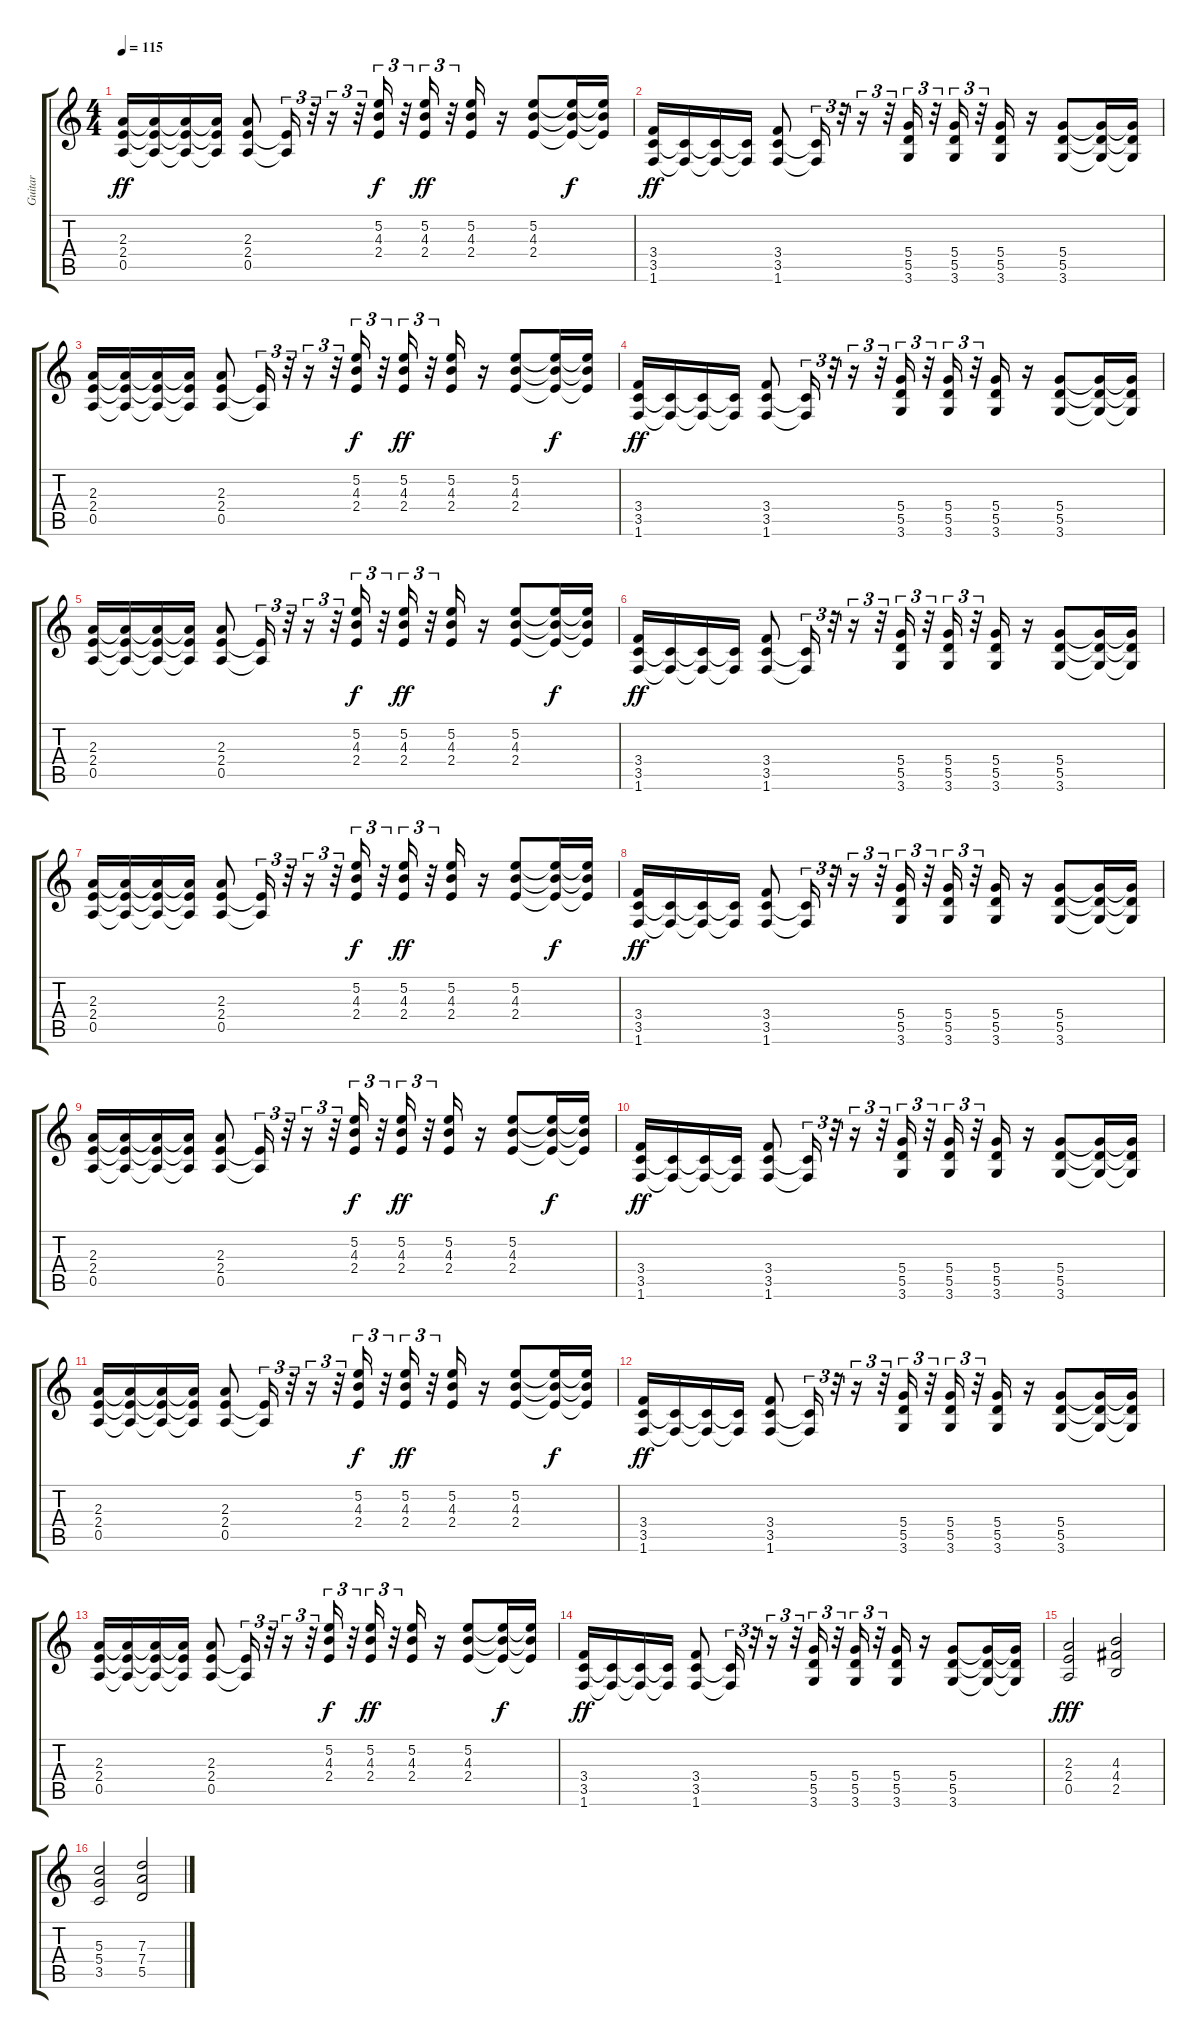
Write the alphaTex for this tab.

\track ("Guitar" "Guitar") {instrument electricguitarclean}
\staff {score tabs}
\tuning (E4 B3 G3 D3 A2 E2) {hide}
\ts (4 4)
\tempo 115
\clef g2
\ks c
(2.3 2.4 0.5).16{dy ff} (2.3{t} 2.4{t} 0.5{t}).16 (2.3{t} 2.4{t} 0.5{t}).16 (2.3{t} 2.4{t} 0.5{t}).16 (2.3 2.4 0.5).8 (2.4{t} 0.5{t}).16{tu (3 2)} r.32{tu (3 2)} r.16{tu (3 2)} r.32{tu (3 2)} (5.2 4.3 2.4).16{tu (3 2) dy f} r.32{tu (3 2)} (5.2 4.3 2.4).16{tu (3 2) dy ff} r.32{tu (3 2)} (5.2 4.3 2.4).16 r.16 (5.2 4.3 2.4).8 (5.2{t} 4.3{t} 2.4{t}).16{dy f} (5.2{t} 4.3{t} 2.4{t}).16 |
(3.4 3.5 1.6).16{dy ff} (3.5{t} 1.6{t}).16 (3.5{t} 1.6{t}).16 (3.5{t} 1.6{t}).16 (3.4 3.5 1.6).8 (3.5{t} 1.6{t}).16{tu (3 2)} r.32{tu (3 2)} r.16{tu (3 2)} r.32{tu (3 2)} (5.4 5.5 3.6).16{tu (3 2)} r.32{tu (3 2)} (5.4 5.5 3.6).16{tu (3 2)} r.32{tu (3 2)} (5.4 5.5 3.6).16 r.16 (5.4 5.5 3.6).8 (5.4{t} 5.5{t} 3.6{t}).16 (5.4{t} 5.5{t} 3.6{t}).16 |
(2.3 2.4 0.5).16 (2.3{t} 2.4{t} 0.5{t}).16 (2.3{t} 2.4{t} 0.5{t}).16 (2.3{t} 2.4{t} 0.5{t}).16 (2.3 2.4 0.5).8 (2.4{t} 0.5{t}).16{tu (3 2)} r.32{tu (3 2)} r.16{tu (3 2)} r.32{tu (3 2)} (5.2 4.3 2.4).16{tu (3 2) dy f} r.32{tu (3 2)} (5.2 4.3 2.4).16{tu (3 2) dy ff} r.32{tu (3 2)} (5.2 4.3 2.4).16 r.16 (5.2 4.3 2.4).8 (5.2{t} 4.3{t} 2.4{t}).16{dy f} (5.2{t} 4.3{t} 2.4{t}).16 |
(3.4 3.5 1.6).16{dy ff} (3.5{t} 1.6{t}).16 (3.5{t} 1.6{t}).16 (3.5{t} 1.6{t}).16 (3.4 3.5 1.6).8 (3.5{t} 1.6{t}).16{tu (3 2)} r.32{tu (3 2)} r.16{tu (3 2)} r.32{tu (3 2)} (5.4 5.5 3.6).16{tu (3 2)} r.32{tu (3 2)} (5.4 5.5 3.6).16{tu (3 2)} r.32{tu (3 2)} (5.4 5.5 3.6).16 r.16 (5.4 5.5 3.6).8 (5.4{t} 5.5{t} 3.6{t}).16 (5.4{t} 5.5{t} 3.6{t}).16 |
(2.3 2.4 0.5).16 (2.3{t} 2.4{t} 0.5{t}).16 (2.3{t} 2.4{t} 0.5{t}).16 (2.3{t} 2.4{t} 0.5{t}).16 (2.3 2.4 0.5).8 (2.4{t} 0.5{t}).16{tu (3 2)} r.32{tu (3 2)} r.16{tu (3 2)} r.32{tu (3 2)} (5.2 4.3 2.4).16{tu (3 2) dy f} r.32{tu (3 2)} (5.2 4.3 2.4).16{tu (3 2) dy ff} r.32{tu (3 2)} (5.2 4.3 2.4).16 r.16 (5.2 4.3 2.4).8 (5.2{t} 4.3{t} 2.4{t}).16{dy f} (5.2{t} 4.3{t} 2.4{t}).16 |
(3.4 3.5 1.6).16{dy ff} (3.5{t} 1.6{t}).16 (3.5{t} 1.6{t}).16 (3.5{t} 1.6{t}).16 (3.4 3.5 1.6).8 (3.5{t} 1.6{t}).16{tu (3 2)} r.32{tu (3 2)} r.16{tu (3 2)} r.32{tu (3 2)} (5.4 5.5 3.6).16{tu (3 2)} r.32{tu (3 2)} (5.4 5.5 3.6).16{tu (3 2)} r.32{tu (3 2)} (5.4 5.5 3.6).16 r.16 (5.4 5.5 3.6).8 (5.4{t} 5.5{t} 3.6{t}).16 (5.4{t} 5.5{t} 3.6{t}).16 |
(2.3 2.4 0.5).16 (2.3{t} 2.4{t} 0.5{t}).16 (2.3{t} 2.4{t} 0.5{t}).16 (2.3{t} 2.4{t} 0.5{t}).16 (2.3 2.4 0.5).8 (2.4{t} 0.5{t}).16{tu (3 2)} r.32{tu (3 2)} r.16{tu (3 2)} r.32{tu (3 2)} (5.2 4.3 2.4).16{tu (3 2) dy f} r.32{tu (3 2)} (5.2 4.3 2.4).16{tu (3 2) dy ff} r.32{tu (3 2)} (5.2 4.3 2.4).16 r.16 (5.2 4.3 2.4).8 (5.2{t} 4.3{t} 2.4{t}).16{dy f} (5.2{t} 4.3{t} 2.4{t}).16 |
(3.4 3.5 1.6).16{dy ff} (3.5{t} 1.6{t}).16 (3.5{t} 1.6{t}).16 (3.5{t} 1.6{t}).16 (3.4 3.5 1.6).8 (3.5{t} 1.6{t}).16{tu (3 2)} r.32{tu (3 2)} r.16{tu (3 2)} r.32{tu (3 2)} (5.4 5.5 3.6).16{tu (3 2)} r.32{tu (3 2)} (5.4 5.5 3.6).16{tu (3 2)} r.32{tu (3 2)} (5.4 5.5 3.6).16 r.16 (5.4 5.5 3.6).8 (5.4{t} 5.5{t} 3.6{t}).16 (5.4{t} 5.5{t} 3.6{t}).16 |
(2.3 2.4 0.5).16 (2.3{t} 2.4{t} 0.5{t}).16 (2.3{t} 2.4{t} 0.5{t}).16 (2.3{t} 2.4{t} 0.5{t}).16 (2.3 2.4 0.5).8 (2.4{t} 0.5{t}).16{tu (3 2)} r.32{tu (3 2)} r.16{tu (3 2)} r.32{tu (3 2)} (5.2 4.3 2.4).16{tu (3 2) dy f} r.32{tu (3 2)} (5.2 4.3 2.4).16{tu (3 2) dy ff} r.32{tu (3 2)} (5.2 4.3 2.4).16 r.16 (5.2 4.3 2.4).8 (5.2{t} 4.3{t} 2.4{t}).16{dy f} (5.2{t} 4.3{t} 2.4{t}).16 |
(3.4 3.5 1.6).16{dy ff} (3.5{t} 1.6{t}).16 (3.5{t} 1.6{t}).16 (3.5{t} 1.6{t}).16 (3.4 3.5 1.6).8 (3.5{t} 1.6{t}).16{tu (3 2)} r.32{tu (3 2)} r.16{tu (3 2)} r.32{tu (3 2)} (5.4 5.5 3.6).16{tu (3 2)} r.32{tu (3 2)} (5.4 5.5 3.6).16{tu (3 2)} r.32{tu (3 2)} (5.4 5.5 3.6).16 r.16 (5.4 5.5 3.6).8 (5.4{t} 5.5{t} 3.6{t}).16 (5.4{t} 5.5{t} 3.6{t}).16 |
(2.3 2.4 0.5).16 (2.3{t} 2.4{t} 0.5{t}).16 (2.3{t} 2.4{t} 0.5{t}).16 (2.3{t} 2.4{t} 0.5{t}).16 (2.3 2.4 0.5).8 (2.4{t} 0.5{t}).16{tu (3 2)} r.32{tu (3 2)} r.16{tu (3 2)} r.32{tu (3 2)} (5.2 4.3 2.4).16{tu (3 2) dy f} r.32{tu (3 2)} (5.2 4.3 2.4).16{tu (3 2) dy ff} r.32{tu (3 2)} (5.2 4.3 2.4).16 r.16 (5.2 4.3 2.4).8 (5.2{t} 4.3{t} 2.4{t}).16{dy f} (5.2{t} 4.3{t} 2.4{t}).16 |
(3.4 3.5 1.6).16{dy ff} (3.5{t} 1.6{t}).16 (3.5{t} 1.6{t}).16 (3.5{t} 1.6{t}).16 (3.4 3.5 1.6).8 (3.5{t} 1.6{t}).16{tu (3 2)} r.32{tu (3 2)} r.16{tu (3 2)} r.32{tu (3 2)} (5.4 5.5 3.6).16{tu (3 2)} r.32{tu (3 2)} (5.4 5.5 3.6).16{tu (3 2)} r.32{tu (3 2)} (5.4 5.5 3.6).16 r.16 (5.4 5.5 3.6).8 (5.4{t} 5.5{t} 3.6{t}).16 (5.4{t} 5.5{t} 3.6{t}).16 |
(2.3 2.4 0.5).16 (2.3{t} 2.4{t} 0.5{t}).16 (2.3{t} 2.4{t} 0.5{t}).16 (2.3{t} 2.4{t} 0.5{t}).16 (2.3 2.4 0.5).8 (2.4{t} 0.5{t}).16{tu (3 2)} r.32{tu (3 2)} r.16{tu (3 2)} r.32{tu (3 2)} (5.2 4.3 2.4).16{tu (3 2) dy f} r.32{tu (3 2)} (5.2 4.3 2.4).16{tu (3 2) dy ff} r.32{tu (3 2)} (5.2 4.3 2.4).16 r.16 (5.2 4.3 2.4).8 (5.2{t} 4.3{t} 2.4{t}).16{dy f} (5.2{t} 4.3{t} 2.4{t}).16 |
(3.4 3.5 1.6).16{dy ff} (3.5{t} 1.6{t}).16 (3.5{t} 1.6{t}).16 (3.5{t} 1.6{t}).16 (3.4 3.5 1.6).8 (3.5{t} 1.6{t}).16{tu (3 2)} r.32{tu (3 2)} r.16{tu (3 2)} r.32{tu (3 2)} (5.4 5.5 3.6).16{tu (3 2)} r.32{tu (3 2)} (5.4 5.5 3.6).16{tu (3 2)} r.32{tu (3 2)} (5.4 5.5 3.6).16 r.16 (5.4 5.5 3.6).8 (5.4{t} 5.5{t} 3.6{t}).16 (5.4{t} 5.5{t} 3.6{t}).16 |
(2.3 2.4 0.5).2{dy fff} (4.3 4.4 2.5).2 |
(5.3 5.4 3.5).2 (7.3 7.4 5.5).2
